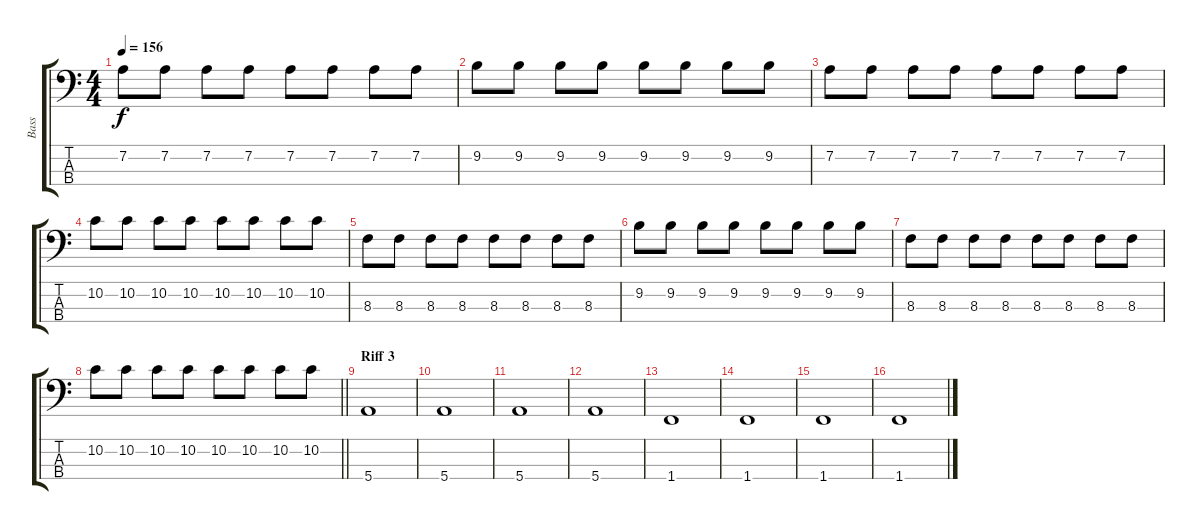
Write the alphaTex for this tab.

\track ("Bass" "Bass") {instrument electricbassfinger}
\staff {score tabs}
\tuning (G2 D2 A1 E1) {hide}
\ts (4 4)
\tempo 156
\clef f4
\ks c
7.2.8{dy f} 7.2.8 7.2.8 7.2.8 7.2.8 7.2.8 7.2.8 7.2.8 |
9.2.8 9.2.8 9.2.8 9.2.8 9.2.8 9.2.8 9.2.8 9.2.8 |
7.2.8 7.2.8 7.2.8 7.2.8 7.2.8 7.2.8 7.2.8 7.2.8 |
10.2.8 10.2.8 10.2.8 10.2.8 10.2.8 10.2.8 10.2.8 10.2.8 |
8.3.8 8.3.8 8.3.8 8.3.8 8.3.8 8.3.8 8.3.8 8.3.8 |
9.2.8 9.2.8 9.2.8 9.2.8 9.2.8 9.2.8 9.2.8 9.2.8 |
8.3.8 8.3.8 8.3.8 8.3.8 8.3.8 8.3.8 8.3.8 8.3.8 |
\barLineRight lightlight
10.2.8 10.2.8 10.2.8 10.2.8 10.2.8 10.2.8 10.2.8 10.2.8 |
\section ("" "Riff 3")
5.4.1 |
5.4.1 |
5.4.1 |
5.4.1 |
1.4.1 |
1.4.1 |
1.4.1 |
1.4.1
